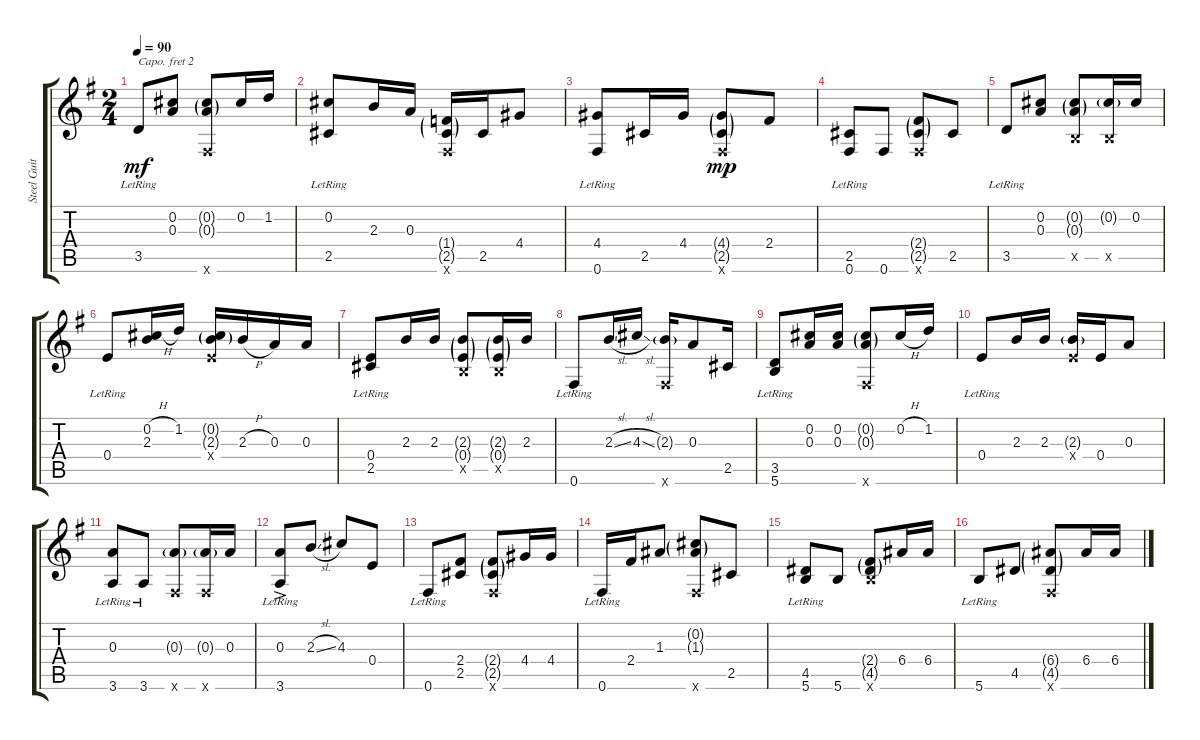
\track ("Steel Guitar" "Steel Guit") {instrument acousticguitarsteel}
\staff {score tabs}
\capo 2
\tuning (E4 B3 G3 D3 A2 E2) {hide}
\ts (2 4)
\tempo 90
\clef g2
\ks g
3.5{lr}.8{dy mf} (0.2 0.3).8 (0.2{g} 0.3{g} 0.6{x}).8 0.2.16 1.2.16 |
(0.2 2.5{lr}).8 2.3.16 0.3.16 (1.4{g} 2.5{g} 0.6{x}).16 2.5.16 4.4.8 |
(4.4 0.6{lr}).8 2.5.16 4.4.16 (4.4{g} 2.5{g} 0.6{x}).8{dy mp} 2.4.8 |
(2.5 0.6{lr}).8 0.6.8 (2.4{g} 2.5{g} 0.6{x}).8 2.5.8 |
3.5{lr}.8 (0.2 0.3).8 (0.2{g} 0.3{g} 0.5{x}).8 (0.2{g} 0.5{x}).16 0.2.16 |
0.4{lr}.8 (0.2{h} 2.3).16 1.2.16 (0.2{g} 2.3{g} 0.4{x}).16 2.3{h}.16 0.3.16 0.3.16 |
(0.4 2.5{lr}).8 2.3.16 2.3.16 (2.3{g} 0.4{g} 0.5{x}).8 (2.3{g} 0.4{g} 0.5{x}).16 2.3.16 |
0.6{lr}.8 2.3{sl}.16 4.3{sl}.16 (2.3{g} 0.6{x}).16 0.3.8 2.5.16 |
(3.5 5.6{lr}).8 (0.2 0.3).16 (0.2 0.3).16 (0.2{g} 0.3{g} 0.6{x}).8 0.2{h}.16 1.2.16 |
0.4{lr}.8 2.3.16 2.3.16 (2.3{g} 0.4{x}).16 0.4.16 0.3.8 |
(0.3 3.6{lr}).8 3.6{lr}.8 (0.3{g} 0.6{x}).8 (0.3{g} 0.6{x}).16 0.3.16 |
(0.3{ac} 3.6{lr}).8 2.3{sl}.8 4.3.8 0.4.8 |
0.6{lr}.8 (2.4 2.5).8 (2.4{g} 2.5{g} 0.6{x}).8 4.4.16 4.4.16 |
0.6{lr}.16 2.4.16 1.3.8 (0.2{g} 1.3{g} 0.6{x}).8 2.5.8 |
(4.5 5.6{lr}).8 5.6.8 (2.4{g} 4.5{g} 5.6{x}).8 6.4.16 6.4.16 |
5.6{lr}.8 4.5.8 (6.4{g} 4.5{g} 0.6{x}).8 6.4.16 6.4.16
